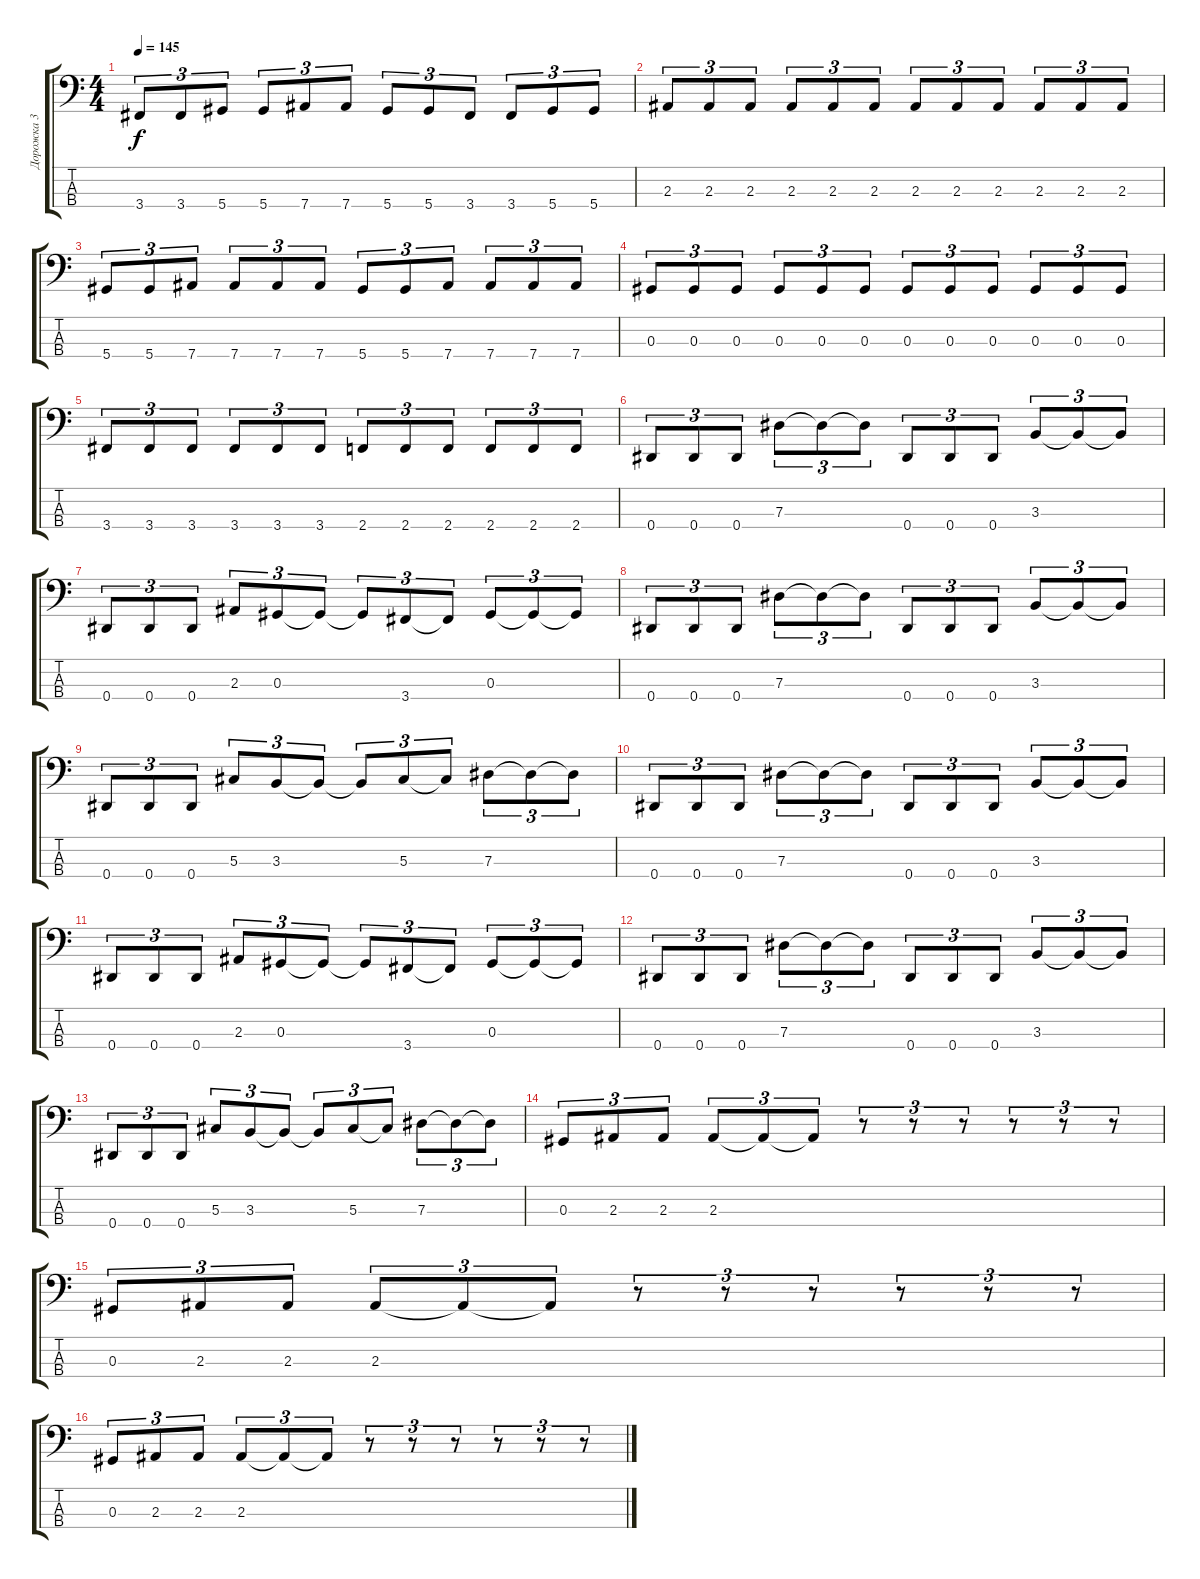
\track ("Дорожка 3" "Дорожка 3") {instrument electricbassfinger}
\staff {score tabs}
\tuning (Gb2 Db2 Ab1 Eb1) {hide}
\ts (4 4)
\tempo 145
\clef f4
\ks c
3.4.8{tu (3 2) dy f} 3.4.8{tu (3 2)} 5.4.8{tu (3 2)} 5.4.8{tu (3 2)} 7.4.8{tu (3 2)} 7.4.8{tu (3 2)} 5.4.8{tu (3 2)} 5.4.8{tu (3 2)} 3.4.8{tu (3 2)} 3.4.8{tu (3 2)} 5.4.8{tu (3 2)} 5.4.8{tu (3 2)} |
2.3.8{tu (3 2)} 2.3.8{tu (3 2)} 2.3.8{tu (3 2)} 2.3.8{tu (3 2)} 2.3.8{tu (3 2)} 2.3.8{tu (3 2)} 2.3.8{tu (3 2)} 2.3.8{tu (3 2)} 2.3.8{tu (3 2)} 2.3.8{tu (3 2)} 2.3.8{tu (3 2)} 2.3.8{tu (3 2)} |
5.4.8{tu (3 2)} 5.4.8{tu (3 2)} 7.4.8{tu (3 2)} 7.4.8{tu (3 2)} 7.4.8{tu (3 2)} 7.4.8{tu (3 2)} 5.4.8{tu (3 2)} 5.4.8{tu (3 2)} 7.4.8{tu (3 2)} 7.4.8{tu (3 2)} 7.4.8{tu (3 2)} 7.4.8{tu (3 2)} |
0.3.8{tu (3 2)} 0.3.8{tu (3 2)} 0.3.8{tu (3 2)} 0.3.8{tu (3 2)} 0.3.8{tu (3 2)} 0.3.8{tu (3 2)} 0.3.8{tu (3 2)} 0.3.8{tu (3 2)} 0.3.8{tu (3 2)} 0.3.8{tu (3 2)} 0.3.8{tu (3 2)} 0.3.8{tu (3 2)} |
3.4.8{tu (3 2)} 3.4.8{tu (3 2)} 3.4.8{tu (3 2)} 3.4.8{tu (3 2)} 3.4.8{tu (3 2)} 3.4.8{tu (3 2)} 2.4.8{tu (3 2)} 2.4.8{tu (3 2)} 2.4.8{tu (3 2)} 2.4.8{tu (3 2)} 2.4.8{tu (3 2)} 2.4.8{tu (3 2)} |
0.4.8{tu (3 2)} 0.4.8{tu (3 2)} 0.4.8{tu (3 2)} 7.3.8{tu (3 2)} 7.3{t}.8{tu (3 2)} 7.3{t}.8{tu (3 2)} 0.4.8{tu (3 2)} 0.4.8{tu (3 2)} 0.4.8{tu (3 2)} 3.3.8{tu (3 2)} 3.3{t}.8{tu (3 2)} 3.3{t}.8{tu (3 2)} |
0.4.8{tu (3 2)} 0.4.8{tu (3 2)} 0.4.8{tu (3 2)} 2.3.8{tu (3 2)} 0.3.8{tu (3 2)} 0.3{t}.8{tu (3 2)} 0.3{t}.8{tu (3 2)} 3.4.8{tu (3 2)} 3.4{t}.8{tu (3 2)} 0.3.8{tu (3 2)} 0.3{t}.8{tu (3 2)} 0.3{t}.8{tu (3 2)} |
0.4.8{tu (3 2)} 0.4.8{tu (3 2)} 0.4.8{tu (3 2)} 7.3.8{tu (3 2)} 7.3{t}.8{tu (3 2)} 7.3{t}.8{tu (3 2)} 0.4.8{tu (3 2)} 0.4.8{tu (3 2)} 0.4.8{tu (3 2)} 3.3.8{tu (3 2)} 3.3{t}.8{tu (3 2)} 3.3{t}.8{tu (3 2)} |
0.4.8{tu (3 2)} 0.4.8{tu (3 2)} 0.4.8{tu (3 2)} 5.3.8{tu (3 2)} 3.3.8{tu (3 2)} 3.3{t}.8{tu (3 2)} 3.3{t}.8{tu (3 2)} 5.3.8{tu (3 2)} 5.3{t}.8{tu (3 2)} 7.3.8{tu (3 2)} 7.3{t}.8{tu (3 2)} 7.3{t}.8{tu (3 2)} |
0.4.8{tu (3 2)} 0.4.8{tu (3 2)} 0.4.8{tu (3 2)} 7.3.8{tu (3 2)} 7.3{t}.8{tu (3 2)} 7.3{t}.8{tu (3 2)} 0.4.8{tu (3 2)} 0.4.8{tu (3 2)} 0.4.8{tu (3 2)} 3.3.8{tu (3 2)} 3.3{t}.8{tu (3 2)} 3.3{t}.8{tu (3 2)} |
0.4.8{tu (3 2)} 0.4.8{tu (3 2)} 0.4.8{tu (3 2)} 2.3.8{tu (3 2)} 0.3.8{tu (3 2)} 0.3{t}.8{tu (3 2)} 0.3{t}.8{tu (3 2)} 3.4.8{tu (3 2)} 3.4{t}.8{tu (3 2)} 0.3.8{tu (3 2)} 0.3{t}.8{tu (3 2)} 0.3{t}.8{tu (3 2)} |
0.4.8{tu (3 2)} 0.4.8{tu (3 2)} 0.4.8{tu (3 2)} 7.3.8{tu (3 2)} 7.3{t}.8{tu (3 2)} 7.3{t}.8{tu (3 2)} 0.4.8{tu (3 2)} 0.4.8{tu (3 2)} 0.4.8{tu (3 2)} 3.3.8{tu (3 2)} 3.3{t}.8{tu (3 2)} 3.3{t}.8{tu (3 2)} |
0.4.8{tu (3 2)} 0.4.8{tu (3 2)} 0.4.8{tu (3 2)} 5.3.8{tu (3 2)} 3.3.8{tu (3 2)} 3.3{t}.8{tu (3 2)} 3.3{t}.8{tu (3 2)} 5.3.8{tu (3 2)} 5.3{t}.8{tu (3 2)} 7.3.8{tu (3 2)} 7.3{t}.8{tu (3 2)} 7.3{t}.8{tu (3 2)} |
0.3.8{tu (3 2)} 2.3.8{tu (3 2)} 2.3.8{tu (3 2)} 2.3.8{tu (3 2)} 2.3{t}.8{tu (3 2)} 2.3{t}.8{tu (3 2)} r.8{tu (3 2)} r.8{tu (3 2)} r.8{tu (3 2)} r.8{tu (3 2)} r.8{tu (3 2)} r.8{tu (3 2)} |
0.3.8{tu (3 2)} 2.3.8{tu (3 2)} 2.3.8{tu (3 2)} 2.3.8{tu (3 2)} 2.3{t}.8{tu (3 2)} 2.3{t}.8{tu (3 2)} r.8{tu (3 2)} r.8{tu (3 2)} r.8{tu (3 2)} r.8{tu (3 2)} r.8{tu (3 2)} r.8{tu (3 2)} |
0.3.8{tu (3 2)} 2.3.8{tu (3 2)} 2.3.8{tu (3 2)} 2.3.8{tu (3 2)} 2.3{t}.8{tu (3 2)} 2.3{t}.8{tu (3 2)} r.8{tu (3 2)} r.8{tu (3 2)} r.8{tu (3 2)} r.8{tu (3 2)} r.8{tu (3 2)} r.8{tu (3 2)}
